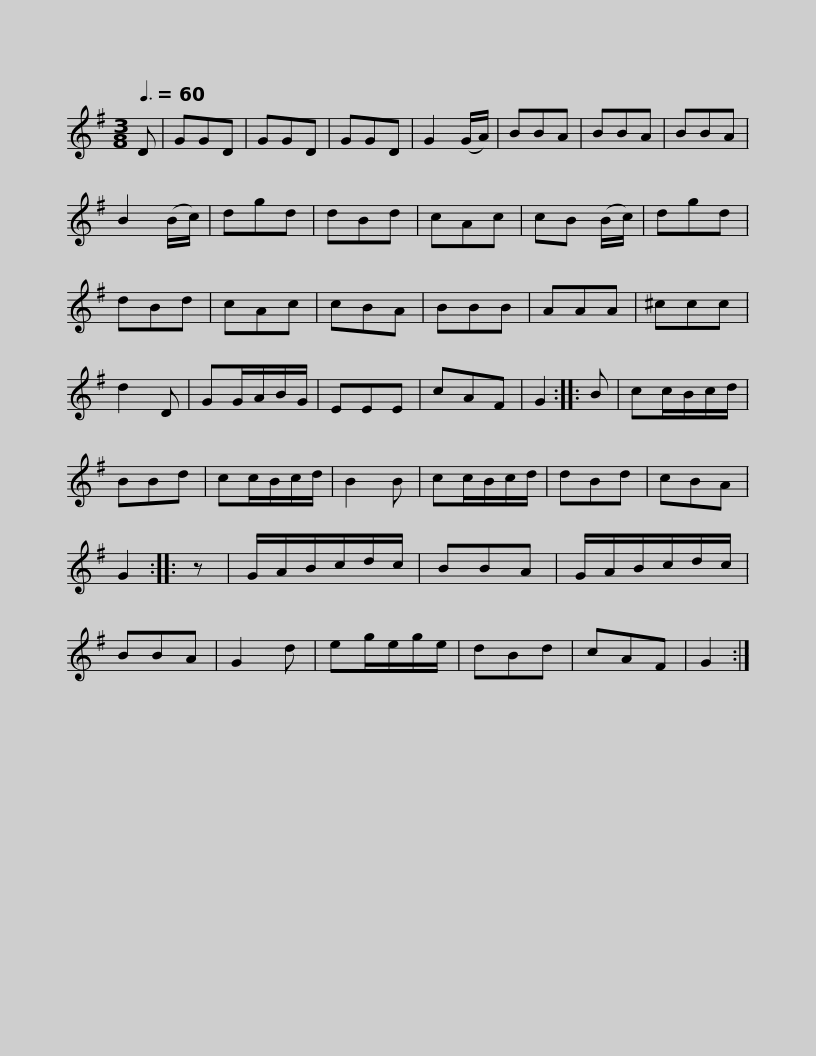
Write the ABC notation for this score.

X:1
L:1/8
Q:3/8=60
M:3/8
I:linebreak $
K:G
V:1 treble
V:1
 D | GGD | GGD | GGD | G2 (G/A/) | %5
 BBA | BBA | BBA | B2 (B/c/) | dgd | %10
 dBd | cAc | cB (B/c/) | dgd |$ dBd | %15
 cAc | cBA | BBB | AAA | ^ccc | %20
 d2 D | GG/A/B/G/ | EEE | cAF | G2 :: %25
 B | cc/B/c/d/ |$ BBd | cc/B/c/d/ | B2 B | %30
 cc/B/c/d/ | dBd | cBA | G2 :: z | %35
 G/A/B/c/d/c/ | BBA | G/A/B/c/d/c/ | BBA |$ G2 d | %40
 eg/e/g/e/ | dBd | cAF | G2 :| %44
